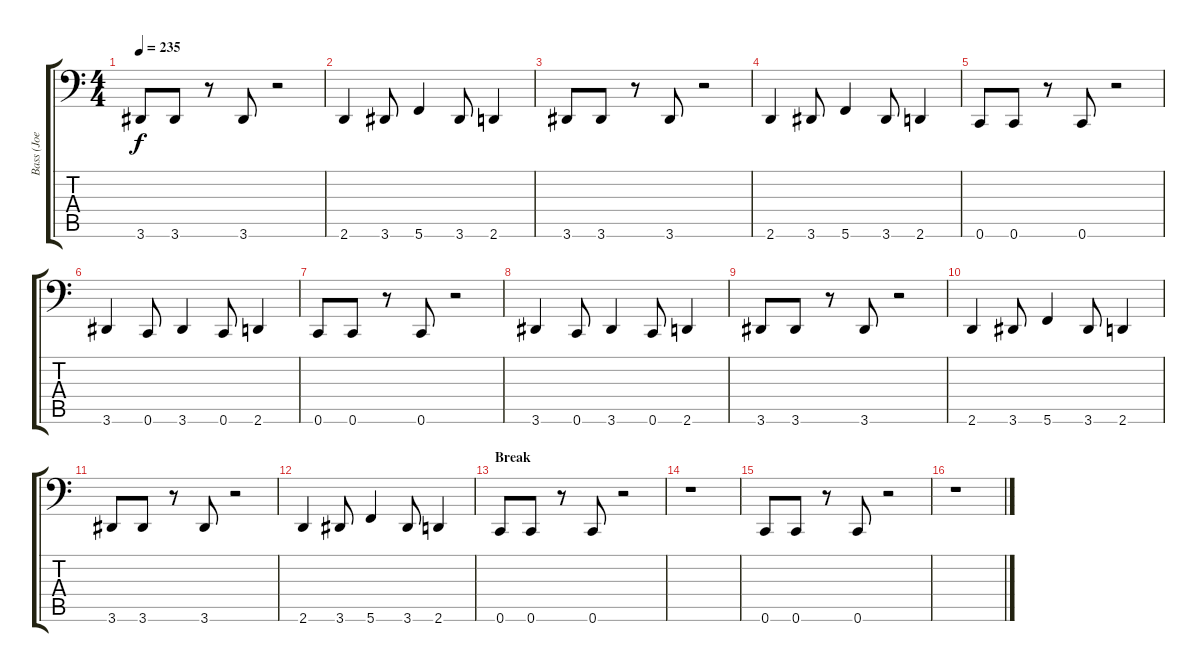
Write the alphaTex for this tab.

\track ("Bass (Joe P.)" "Bass (Joe ") {instrument electricbasspick}
\staff {score tabs}
\tuning (D3 A2 F2 C2 G1 C1) {hide}
\ts (4 4)
\tempo 235
\clef f4
\ks c
3.6.8{dy f} 3.6.8 r.8 3.6.8 r.2 |
2.6.4 3.6.8 5.6.4 3.6.8 2.6.4 |
3.6.8 3.6.8 r.8 3.6.8 r.2 |
2.6.4 3.6.8 5.6.4 3.6.8 2.6.4 |
0.6.8 0.6.8 r.8 0.6.8 r.2 |
3.6.4 0.6.8 3.6.4 0.6.8 2.6.4 |
0.6.8 0.6.8 r.8 0.6.8 r.2 |
3.6.4 0.6.8 3.6.4 0.6.8 2.6.4 |
3.6.8 3.6.8 r.8 3.6.8 r.2 |
2.6.4 3.6.8 5.6.4 3.6.8 2.6.4 |
3.6.8 3.6.8 r.8 3.6.8 r.2 |
2.6.4 3.6.8 5.6.4 3.6.8 2.6.4 |
\section ("" "Break")
0.6.8 0.6.8 r.8 0.6.8 r.2 |
r.1 |
0.6.8 0.6.8 r.8 0.6.8 r.2 |
r.1
